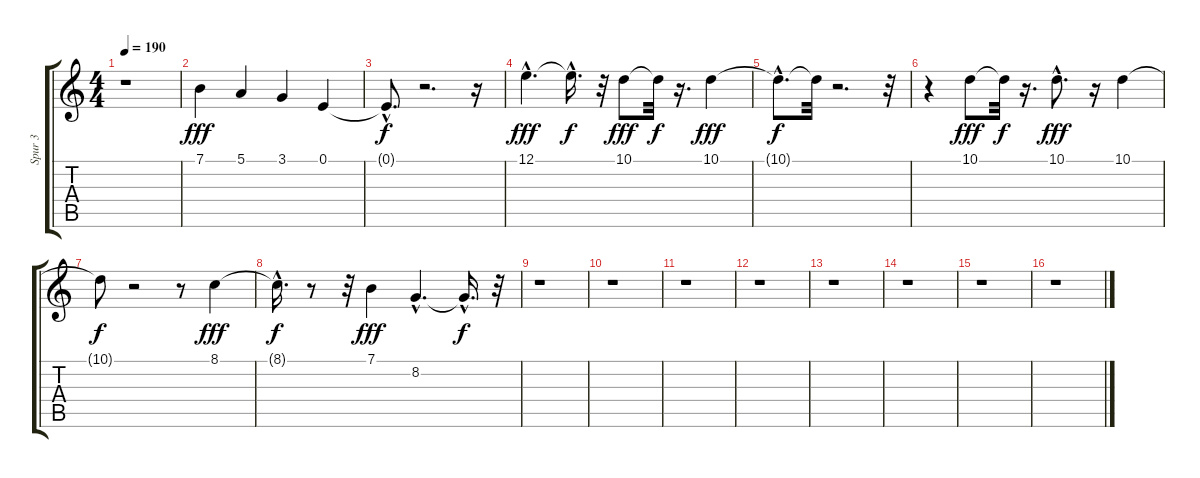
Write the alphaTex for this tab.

\track ("Spur 3" "Spur 3") {instrument clarinet}
\staff {score tabs}
\tuning (E4 B3 G3 D3 A2 E2) {hide}
\ts (4 4)
\tempo 190
\clef g2
\ks c
r.1{dy f} |
7.1.4{dy fff} 5.1.4 3.1.4 0.1.4 |
0.1{hac t}.8{d dy f} r.2{d} r.16 |
12.1{hac}.4{d dy fff} 12.1{hac t}.16{d dy f} r.32 10.1.8{dy fff} 10.1{t}.32{dy f} r.16{d} 10.1.4{dy fff} |
10.1{hac t}.8{d dy f} 10.1{t}.32 r.2{d} r.32 |
r.4 10.1.8{dy fff} 10.1{t}.32{dy f} r.16{d} 10.1{hac}.8{d dy fff} r.16 10.1.4 |
10.1{t}.8{dy f} r.2 r.8 8.1.4{dy fff} |
8.1{hac t}.16{d dy f} r.8 r.32 7.1.4{dy fff} 8.2{hac}.4{d} 8.2{hac t}.16{d dy f} r.32 |
r.1 |
r.1 |
r.1 |
r.1 |
r.1 |
r.1 |
r.1 |
r.1
